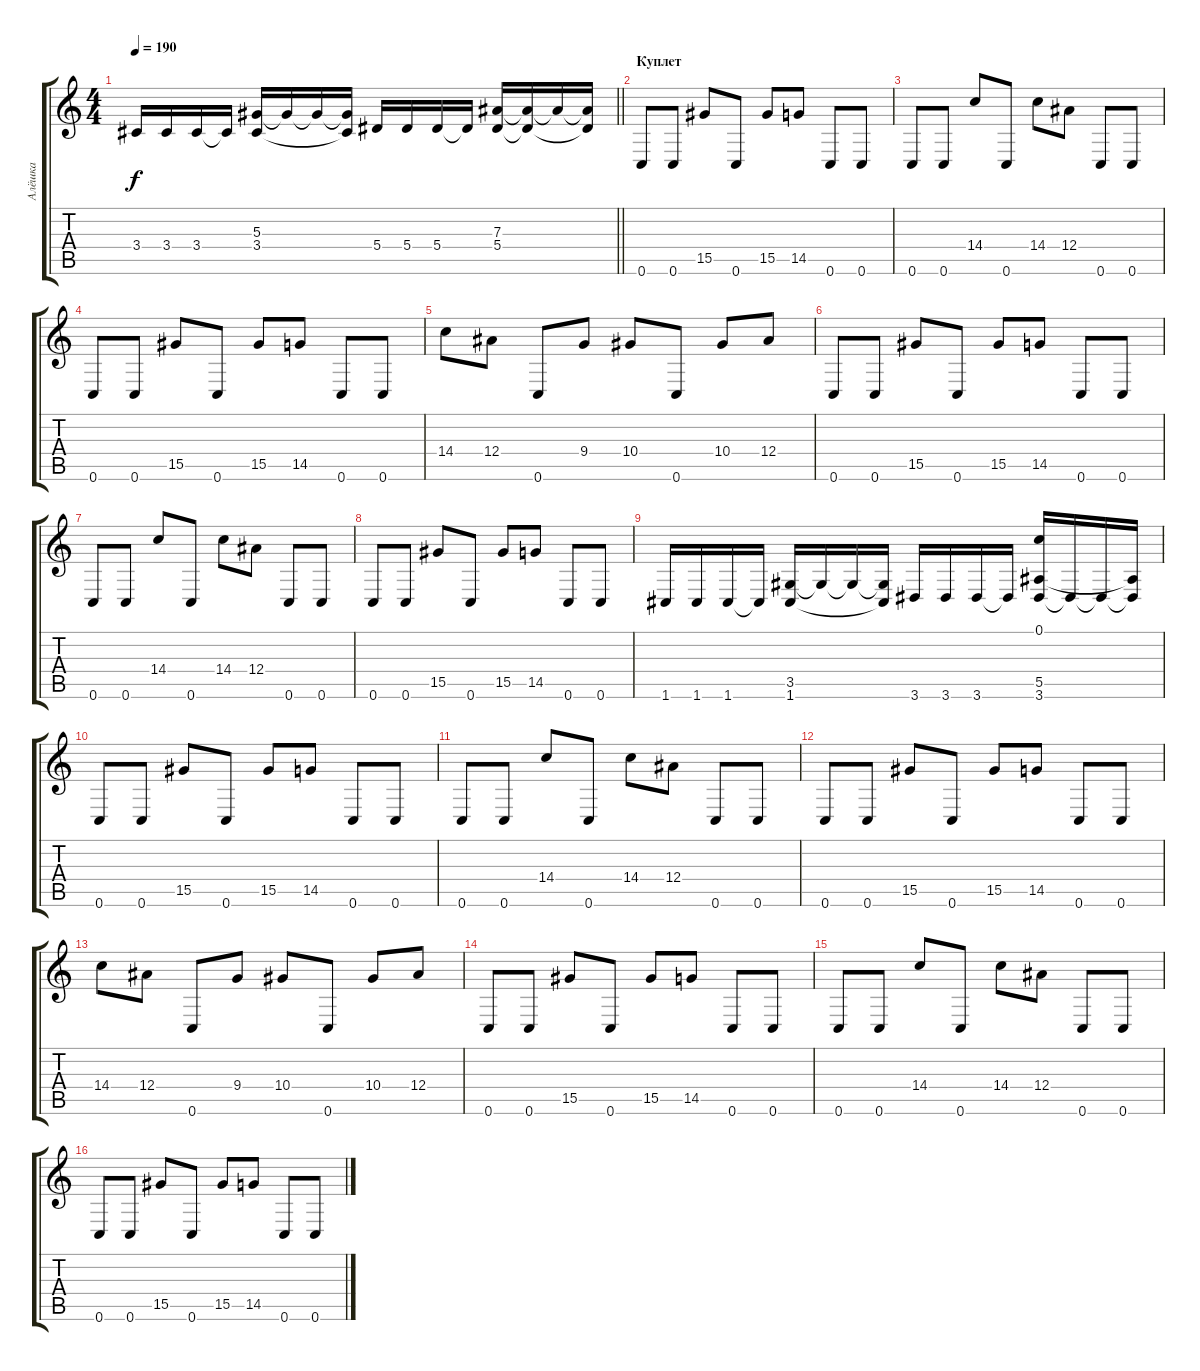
\track ("Алёшка" "Алёшка") {instrument distortionguitar}
\staff {score tabs}
\tuning (C4 G3 Eb3 Bb2 F2 C2) {hide}
\ts (4 4)
\tempo 190
\clef g2
\barLineRight lightlight
\ks c
3.4.16{dy f} 3.4.16 3.4.16 3.4{t}.16 (5.3 3.4).16 5.3{t}.16 5.3{t}.16 (5.3{t} 3.4{t}).16 5.4.16 5.4.16 5.4.16 5.4{t}.16 (7.3 5.4).16 (7.3{t} 5.4{t}).16 7.3{t}.16 (7.3{t} 5.4{t}).16 |
\section ("" "Куплет")
0.6.8 0.6.8 15.5.8 0.6.8 15.5.8 14.5.8 0.6.8 0.6.8 |
0.6.8 0.6.8 14.4.8 0.6.8 14.4.8 12.4.8 0.6.8 0.6.8 |
0.6.8 0.6.8 15.5.8 0.6.8 15.5.8 14.5.8 0.6.8 0.6.8 |
14.4.8 12.4.8 0.6.8 9.4.8 10.4.8 0.6.8 10.4.8 12.4.8 |
0.6.8 0.6.8 15.5.8 0.6.8 15.5.8 14.5.8 0.6.8 0.6.8 |
0.6.8 0.6.8 14.4.8 0.6.8 14.4.8 12.4.8 0.6.8 0.6.8 |
0.6.8 0.6.8 15.5.8 0.6.8 15.5.8 14.5.8 0.6.8 0.6.8 |
1.6.16 1.6.16 1.6.16 1.6{t}.16 (3.5 1.6).16 3.5{t}.16 3.5{t}.16 (3.5{t} 1.6{t}).16 3.6.16 3.6.16 3.6.16 3.6{t}.16 (0.1 5.5 3.6).16 3.6{t}.16 3.6{t}.16 (5.5{t} 3.6{t}).16 |
0.6.8 0.6.8 15.5.8 0.6.8 15.5.8 14.5.8 0.6.8 0.6.8 |
0.6.8 0.6.8 14.4.8 0.6.8 14.4.8 12.4.8 0.6.8 0.6.8 |
0.6.8 0.6.8 15.5.8 0.6.8 15.5.8 14.5.8 0.6.8 0.6.8 |
14.4.8 12.4.8 0.6.8 9.4.8 10.4.8 0.6.8 10.4.8 12.4.8 |
0.6.8 0.6.8 15.5.8 0.6.8 15.5.8 14.5.8 0.6.8 0.6.8 |
0.6.8 0.6.8 14.4.8 0.6.8 14.4.8 12.4.8 0.6.8 0.6.8 |
0.6.8 0.6.8 15.5.8 0.6.8 15.5.8 14.5.8 0.6.8 0.6.8
